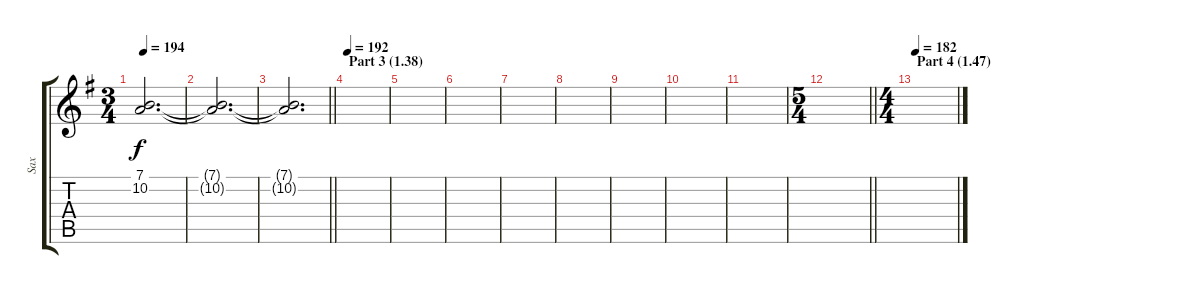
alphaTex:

\track ("Sax" "Sax") {instrument altosax}
\staff {score tabs}
\tuning (E4 B3 G3 D3 A2 E2) {hide}
\ts (3 4)
\tempo 194
\clef g2
\ks g
(7.1{t} 10.2{t}).2{d dy f} |
(7.1{t} 10.2{t}).2{d} |
\barLineRight lightlight
(7.1{t} 10.2{t}).2{d} |
\section ("" "Part 3 (1.38)")
\tempo 192
|
|
|
|
|
|
|
|
\ts (5 4)
\barLineRight lightlight
|
\ts (4 4)
\section ("" "Part 4 (1.47)")
\tempo 182
